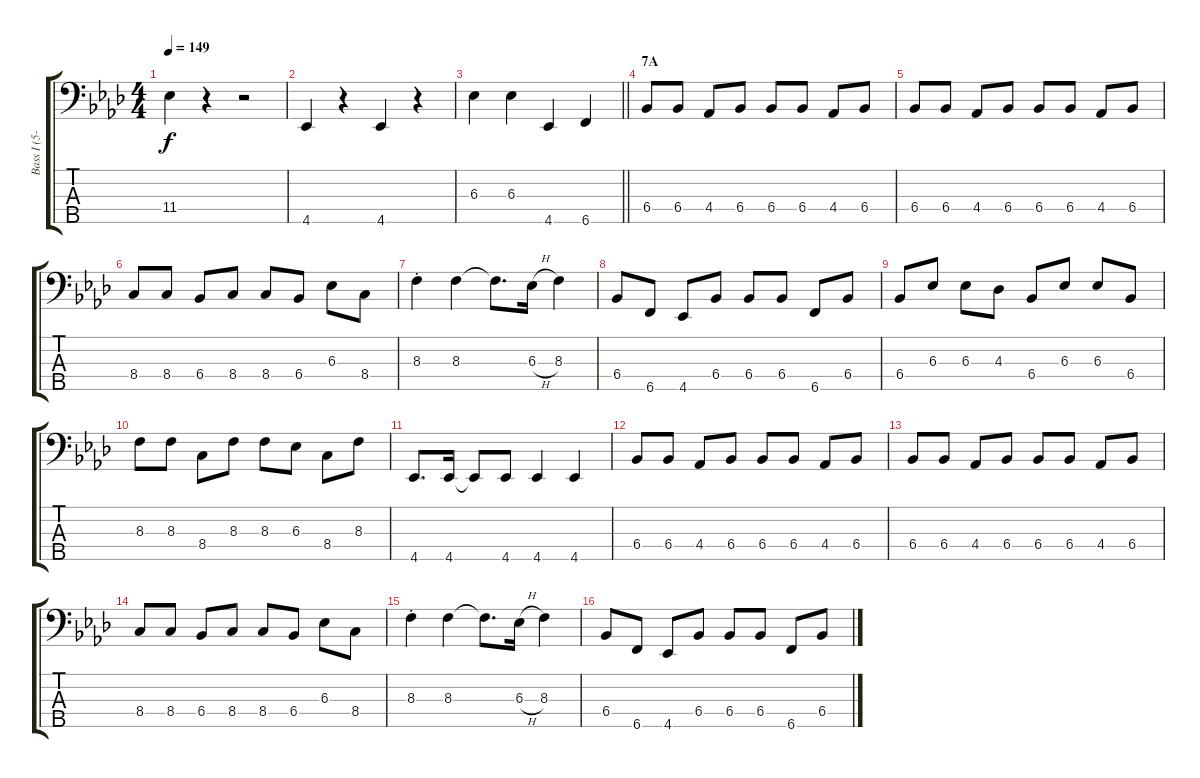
\track ("Bass I (5-Strings)" "Bass I (5-") {instrument electricbassfinger}
\staff {score tabs}
\tuning (G2 D2 A1 E1 B0) {hide}
\ts (4 4)
\tempo 149
\clef f4
\ks ab
11.4.4{dy f} r.4 r.2 |
4.5.4 r.4 4.5.4 r.4 |
\barLineRight lightlight
6.3.4 6.3.4 4.5.4 6.5.4 |
\section ("" "7A")
6.4.8 6.4.8 4.4.8 6.4.8 6.4.8 6.4.8 4.4.8 6.4.8 |
6.4.8 6.4.8 4.4.8 6.4.8 6.4.8 6.4.8 4.4.8 6.4.8 |
8.4.8 8.4.8 6.4.8 8.4.8 8.4.8 6.4.8 6.3.8 8.4.8 |
8.3{st}.4 8.3.4 8.3{t}.8{d} 6.3{h}.16 8.3.4 |
6.4.8 6.5.8 4.5.8 6.4.8 6.4.8 6.4.8 6.5.8 6.4.8 |
6.4.8 6.3.8 6.3.8 4.3.8 6.4.8 6.3.8 6.3.8 6.4.8 |
8.3.8 8.3.8 8.4.8 8.3.8 8.3.8 6.3.8 8.4.8 8.3.8 |
4.5.8{d} 4.5.16 4.5{t}.8 4.5.8 4.5.4 4.5.4 |
6.4.8 6.4.8 4.4.8 6.4.8 6.4.8 6.4.8 4.4.8 6.4.8 |
6.4.8 6.4.8 4.4.8 6.4.8 6.4.8 6.4.8 4.4.8 6.4.8 |
8.4.8 8.4.8 6.4.8 8.4.8 8.4.8 6.4.8 6.3.8 8.4.8 |
8.3{st}.4 8.3.4 8.3{t}.8{d} 6.3{h}.16 8.3.4 |
6.4.8 6.5.8 4.5.8 6.4.8 6.4.8 6.4.8 6.5.8 6.4.8
